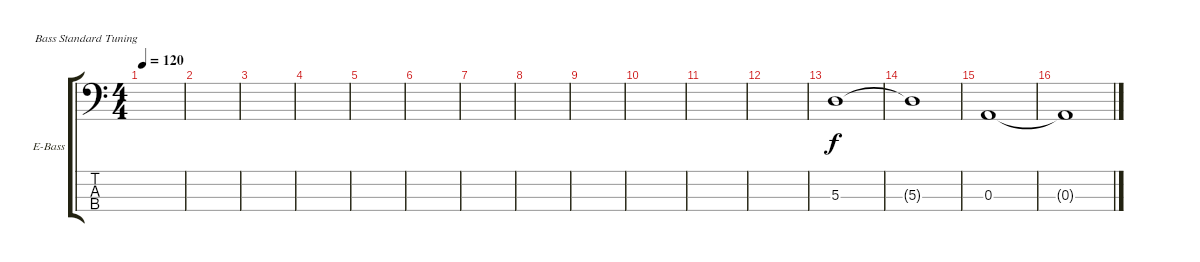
\defaultSystemsLayout 4
\bracketExtendMode groupsimilarinstruments
\firstSystemTrackNameOrientation horizontal
\otherSystemsTrackNameOrientation horizontal
\track ("Electric Bass" "E-Bass") {instrument electricbassfinger}
\staff {score tabs}
\tuning (G2 D2 A1 E1)
\ts (4 4)
\tempo 120
\clef f4
\scale
0.485477
\ks c
|
\scale
0.257261 |
\scale
0.257261 |
\scale
0.333333 |
\scale
0.333333 |
\scale
0.333333 |
\scale
0.333333 |
\scale
0.333333 |
\scale
0.333333 |
\scale
0.333333 |
\scale
0.333333 |
\scale
0.333333 |
\scale
0.333333 5.3.1 |
\scale
0.333333 5.3{t}.1 |
\scale
0.333333 0.3.1 |
\scale
0.333333 0.3{t}.1
